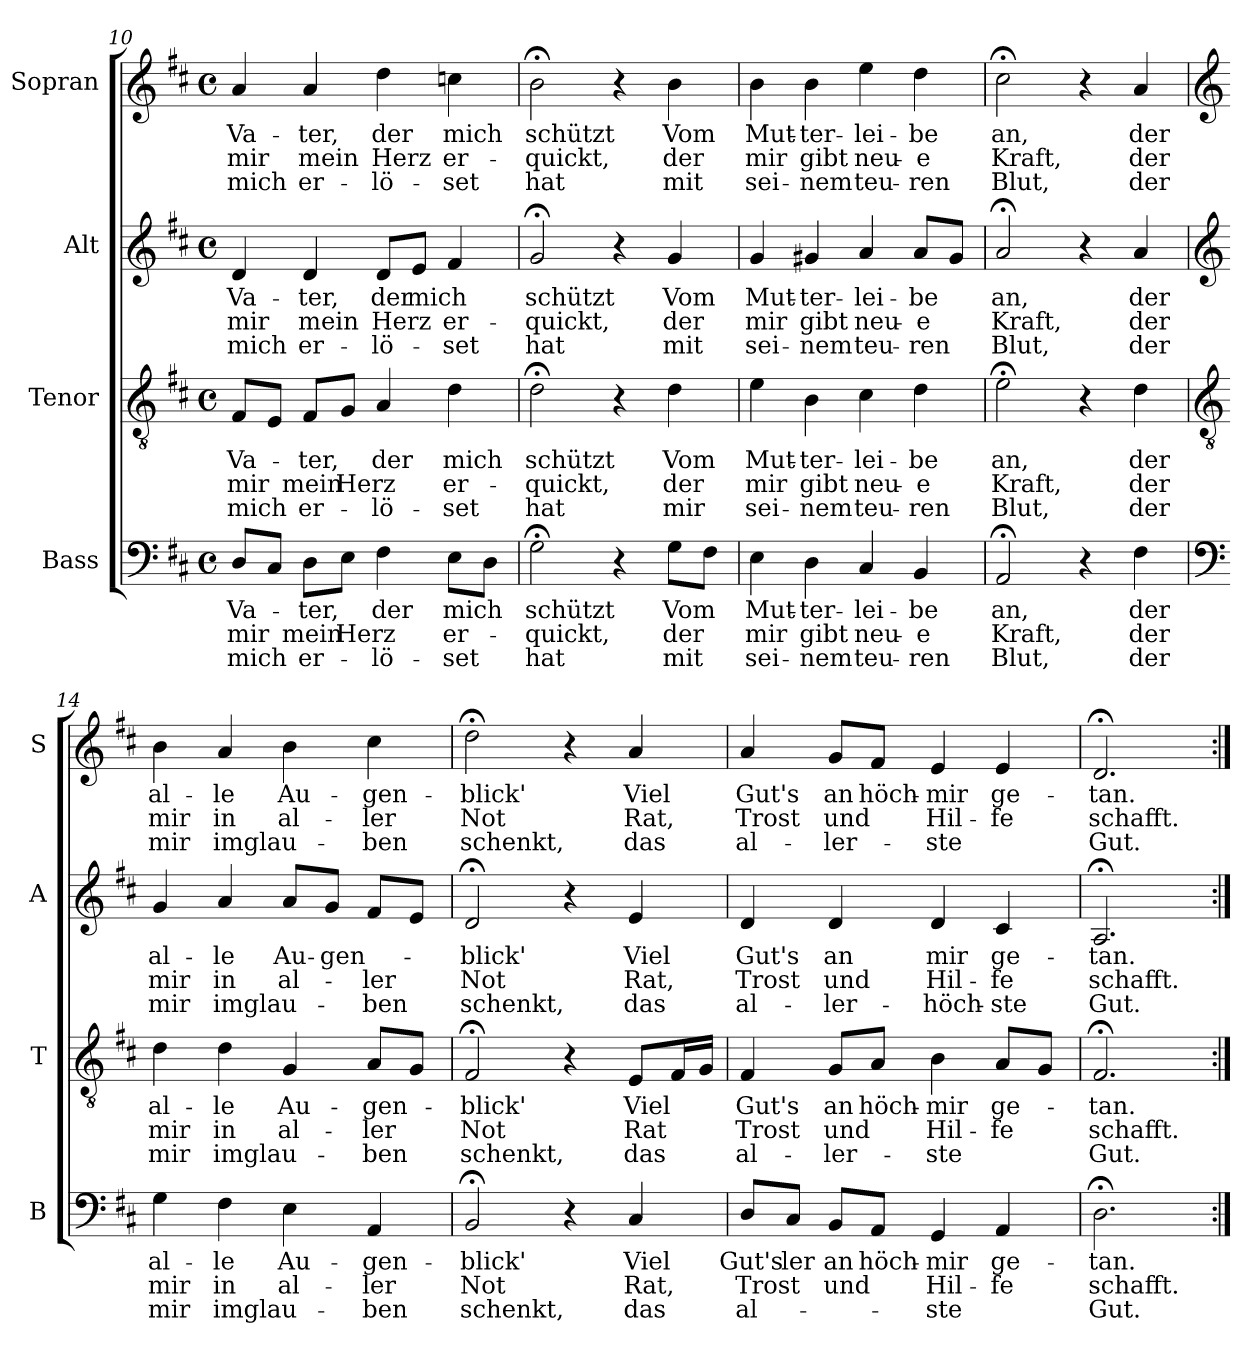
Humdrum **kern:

**kern	**text	**text	**text	**kern	**text	**text	**text	**kern	**text	**text	**text	**kern	**text	**text	**text
*part4	*part4	*part4	*part4	*part3	*part3	*part3	*part3	*part2	*part2	*part2	*part2	*part1	*part1	*part1	*part1
*staff4	*staff4	*staff4	*staff4	*staff3	*staff3	*staff3	*staff3	*staff2	*staff2	*staff2	*staff2	*staff1	*staff1	*staff1	*staff1
*I"Bass	*	*	*	*I"Tenor	*	*	*	*I"Alt	*	*	*	*I"Sopran	*	*	*
*I'B	*	*	*	*I'T	*	*	*	*I'A	*	*	*	*I'S	*	*	*
*clefF4	*	*	*	*clefGv2	*	*	*	*clefG2	*	*	*	*clefG2	*	*	*
*k[f#c#]	*	*	*	*k[f#c#]	*	*	*	*k[f#c#]	*	*	*	*k[f#c#]	*	*	*
*D:	*	*	*	*D:	*	*	*	*D:	*	*	*	*D:	*	*	*
*M4/4	*	*	*	*M4/4	*	*	*	*M4/4	*	*	*	*M4/4	*	*	*
*met(c)	*	*	*	*met(c)	*	*	*	*met(c)	*	*	*	*met(c)	*	*	*
=10	=10	=10	=10	=10	=10	=10	=10	=10	=10	=10	=10	=10	=10	=10	=10
!	!LO:LY:b:cj	!LO:LY:b	!LO:LY:b	!	!LO:LY:b:cj	!LO:LY:b	!LO:LY:b	!	!LO:LY:b:cj	!LO:LY:b:cj	!LO:LY:b:cj	!	!LO:LY:b:cj	!LO:LY:b:cj	!LO:LY:b:cj
8D/L	Va-	-mir	mich	8F#/L	Va-	-mir	mich	4d/	Va-	-mir	mich	4a/	Va-	-mir	mich
8C#/J	.	.	.	8E/J	.	.	.	.	.	.	.	.	.	.	.
!	!LO:LY:b	!LO:LY:b	!LO:LY:b:cj	!	!LO:LY:b	!LO:LY:b	!LO:LY:b:cj	!	!LO:LY:b:cj	!LO:LY:b:cj	!LO:LY:b:cj	!	!LO:LY:b:cj	!LO:LY:b:cj	!LO:LY:b:cj
8D\L	ter,	mein	er-	8F#/L	ter,	mein	er-	4d/	ter,	mein	er-	4a/	ter,	mein	er-
!	!	!LO:LY:b	!	!	!	!LO:LY:b	!	!	!	!	!	!	!	!	!
8E\J	.	-Herz	.	8G/J	.	-Herz	.	.	.	.	.	.	.	.	.
!	!LO:LY:b:cj	!	!LO:LY:b:cj	!	!LO:LY:b:cj	!	!LO:LY:b:cj	!	!LO:LY:b	!LO:LY:b	!LO:LY:b:cj	!	!LO:LY:b:cj	!LO:LY:b:cj	!LO:LY:b:cj
4F#\	der	.	lö-	4A/	der	.	lö-	8d/L	-der	Herz	lö-	4dd\	-der	Herz	lö-
!	!	!	!	!	!	!	!	!	!LO:LY:b	!	!	!	!	!	!
.	.	.	.	.	.	.	.	8e/J	-mich	.	.	.	.	.	.
!	!LO:LY:b	!LO:LY:b:cj	!LO:LY:b	!	!LO:LY:b:cj	!LO:LY:b:cj	!LO:LY:b:cj	!	!	!LO:LY:b:cj	!LO:LY:b:cj	!	!LO:LY:b:cj	!LO:LY:b:cj	!LO:LY:b:cj
8E\L	-mich	er-	-set	4d\	-mich	er-	-set	4f#/	.	er-	-set	4ccn\	-mich	er-	-set
8D\J	.	.	.	.	.	.	.	.	.	.	.	.	.	.	.
!!LO:LB:g=z
=11	=11	=11	=11	=11	=11	=11	=11	=11	=11	=11	=11	=11	=11	=11	=11
!	!LO:LY:b:cj	!LO:LY:b:cj	!LO:LY:b:cj	!	!LO:LY:b:cj	!LO:LY:b:cj	!LO:LY:b:cj	!	!LO:LY:b:cj	!LO:LY:b:cj	!LO:LY:b:cj	!	!LO:LY:b:cj	!LO:LY:b:cj	!LO:LY:b:cj
2G;<\	schützt	quickt,	hat	2d;<\	schützt	quickt,	hat	2g;</	schützt	quickt,	hat	2b;<\	schützt	quickt,	hat
4r	.	.	.	4r	.	.	.	4r	.	.	.	4r	.	.	.
!	!LO:LY:b	!LO:LY:b	!LO:LY:b	!	!LO:LY:b:cj	!LO:LY:b:cj	!LO:LY:b:cj	!	!LO:LY:b:cj	!LO:LY:b:cj	!LO:LY:b:cj	!	!LO:LY:b:cj	!LO:LY:b:cj	!LO:LY:b:cj
8G\L	Vom	der	mit	4d\	Vom	der	mir	4g/	Vom	der	mit	4b\	Vom	der	mit
8F#\J	.	.	.	.	.	.	.	.	.	.	.	.	.	.	.
=12	=12	=12	=12	=12	=12	=12	=12	=12	=12	=12	=12	=12	=12	=12	=12
!	!LO:LY:b:cj	!LO:LY:b:cj	!LO:LY:b:cj	!	!LO:LY:b:cj	!LO:LY:b:cj	!LO:LY:b:cj	!	!LO:LY:b:cj	!LO:LY:b:cj	!LO:LY:b:cj	!	!LO:LY:b:cj	!LO:LY:b:cj	!LO:LY:b:cj
4E\	Mut-	-mir	sei-	4e\	Mut-	-mir	sei-	4g/	Mut-	-mir	sei-	4b\	Mut-	-mir	sei-
!	!LO:LY:b:cj	!LO:LY:b:cj	!LO:LY:b:cj	!	!LO:LY:b:cj	!LO:LY:b:cj	!LO:LY:b:cj	!	!LO:LY:b:cj	!LO:LY:b:cj	!LO:LY:b:cj	!	!LO:LY:b:cj	!LO:LY:b:cj	!LO:LY:b:cj
4D\	-ter-	-gibt	nem	4B\	-ter-	-gibt	nem	4g#X/	-ter-	-gibt	nem	4b\	-ter-	-gibt	nem
!	!LO:LY:b:cj	!LO:LY:b:cj	!LO:LY:b:cj	!	!LO:LY:b:cj	!LO:LY:b:cj	!LO:LY:b:cj	!	!LO:LY:b:cj	!LO:LY:b:cj	!LO:LY:b:cj	!	!LO:LY:b:cj	!LO:LY:b:cj	!LO:LY:b:cj
4C#/	lei-	-neu-	-teu-	4c#\	lei-	-neu-	-teu-	4a/	lei-	-neu-	-teu-	4ee\	lei-	-neu-	-teu-
!	!LO:LY:b:cj	!LO:LY:b:cj	!LO:LY:b:cj	!	!LO:LY:b:cj	!LO:LY:b:cj	!LO:LY:b:cj	!	!LO:LY:b	!LO:LY:b:cj	!LO:LY:b	!	!LO:LY:b:cj	!LO:LY:b:cj	!LO:LY:b:cj
4BB/	-be	e	ren	4d\	-be	e	ren	8a/L	-be	e	ren	4dd\	-be	e	ren
.	.	.	.	.	.	.	.	8g#/J	.	.	.	.	.	.	.
=13	=13	=13	=13	=13	=13	=13	=13	=13	=13	=13	=13	=13	=13	=13	=13
!	!LO:LY:b:cj	!LO:LY:b:cj	!LO:LY:b:cj	!	!LO:LY:b:cj	!LO:LY:b:cj	!LO:LY:b:cj	!	!LO:LY:b:cj	!LO:LY:b:cj	!LO:LY:b:cj	!	!LO:LY:b:cj	!LO:LY:b:cj	!LO:LY:b:cj
2AA;</	an,	Kraft,	Blut,	2e;<\	an,	Kraft,	Blut,	2a;</	an,	Kraft,	Blut,	2cc#;<\	an,	Kraft,	Blut,
4r	.	.	.	4r	.	.	.	4r	.	.	.	4r	.	.	.
!	!LO:LY:b:cj	!LO:LY:b:cj	!LO:LY:b:cj	!	!LO:LY:b:cj	!LO:LY:b:cj	!LO:LY:b:cj	!	!LO:LY:b:cj	!LO:LY:b:cj	!LO:LY:b:cj	!	!LO:LY:b:cj	!LO:LY:b:cj	!LO:LY:b:cj
4F#\	der	der	der	4d\	der	der	der	4a/	der	der	der	4a/	der	der	der
!!LO:PB:g=z
=14	=14	=14	=14	=14	=14	=14	=14	=14	=14	=14	=14	=14	=14	=14	=14
*clefF4	*	*	*	*clefGv2	*	*	*	*clefG2	*	*	*	*clefG2	*	*	*
!	!LO:LY:b:cj	!LO:LY:b:cj	!LO:LY:b:cj	!	!LO:LY:b:cj	!LO:LY:b:cj	!LO:LY:b:cj	!	!LO:LY:b:cj	!LO:LY:b:cj	!LO:LY:b:cj	!	!LO:LY:b:cj	!LO:LY:b:cj	!LO:LY:b:cj
4G\	al-	-mir	mir	4d\	al-	-mir	mir	4g/	al-	-mir	mir	4b\	al-	-mir	mir
!	!LO:LY:b:cj	!LO:LY:b:cj	!LO:LY:b	!	!LO:LY:b:cj	!LO:LY:b:cj	!LO:LY:b	!	!LO:LY:b:cj	!LO:LY:b:cj	!LO:LY:b	!	!LO:LY:b:cj	!LO:LY:b:cj	!LO:LY:b
4F#\	le	in	imglau-	4d\	le	in	imglau-	4a/	le	in	imglau-	4a/	le	in	imglau-
!	!LO:LY:b:cj	!LO:LY:b:cj	!	!	!LO:LY:b:cj	!LO:LY:b:cj	!	!	!LO:LY:b:cj	!LO:LY:b:cj	!	!	!LO:LY:b:cj	!LO:LY:b:cj	!
4E\	-Au-	-al-	.	4G/	-Au-	-al-	.	8a/L	-Au-	-al-	.	4b\	-Au-	-al-	.
!	!	!	!	!	!	!	!	!	!LO:LY:b	!	!	!	!	!	!
.	.	.	.	.	.	.	.	8g/J	-gen-	.	.	.	.	.	.
!	!LO:LY:b:cj	!LO:LY:b:cj	!LO:LY:b:cj	!	!LO:LY:b:cj	!LO:LY:b	!LO:LY:b	!	!	!LO:LY:b	!LO:LY:b	!	!LO:LY:b:cj	!LO:LY:b:cj	!LO:LY:b:cj
4AA/	-gen-	-ler	ben	8A/L	-gen-	-ler	ben	8f#/L	.	-ler	ben	4cc#\	-gen-	-ler	ben
.	.	.	.	8G/J	.	.	.	8e/J	.	.	.	.	.	.	.
=15	=15	=15	=15	=15	=15	=15	=15	=15	=15	=15	=15	=15	=15	=15	=15
!	!LO:LY:b:cj	!LO:LY:b:cj	!LO:LY:b:cj	!	!LO:LY:b:cj	!LO:LY:b:cj	!LO:LY:b:cj	!	!LO:LY:b:cj	!LO:LY:b:cj	!LO:LY:b:cj	!	!LO:LY:b:cj	!LO:LY:b:cj	!LO:LY:b:cj
2BB;</	blick'	Not	schenkt,	2F#;</	blick'	Not	schenkt,	2d;</	blick'	Not	schenkt,	2dd;<\	blick'	Not	schenkt,
4r	.	.	.	4r	.	.	.	4r	.	.	.	4r	.	.	.
!	!LO:LY:b:cj	!LO:LY:b:cj	!LO:LY:b:cj	!	!LO:LY:b	!LO:LY:b	!LO:LY:b	!	!LO:LY:b:cj	!LO:LY:b:cj	!LO:LY:b:cj	!	!LO:LY:b:cj	!LO:LY:b:cj	!LO:LY:b:cj
4C#/	Viel	Rat,	das	8E/L	Viel	Rat	das	4e/	Viel	Rat,	das	4a/	Viel	Rat,	das
.	.	.	.	16F#/	.	.	.	.	.	.	.	.	.	.	.
.	.	.	.	16G/J	.	.	.	.	.	.	.	.	.	.	.
=16	=16	=16	=16	=16	=16	=16	=16	=16	=16	=16	=16	=16	=16	=16	=16
!	!LO:LY:b	!LO:LY:b	!LO:LY:b:cj	!	!LO:LY:b:cj	!LO:LY:b:cj	!LO:LY:b:cj	!	!LO:LY:b:cj	!LO:LY:b:cj	!LO:LY:b:cj	!	!LO:LY:b:cj	!LO:LY:b:cj	!LO:LY:b:cj
8D/L	Gut's	Trost	al-	4F#/	Gut's	Trost	al-	4d/	Gut's	Trost	al-	4a/	Gut's	Trost	al-
!	!LO:LY:b	!	!	!	!	!	!	!	!	!	!	!	!	!	!
8C#/J	-ler	.	.	.	.	.	.	.	.	.	.	.	.	.	.
!	!LO:LY:b	!LO:LY:b	!	!	!LO:LY:b	!LO:LY:b	!LO:LY:b:cj	!	!LO:LY:b:cj	!LO:LY:b:cj	!LO:LY:b:cj	!	!LO:LY:b	!LO:LY:b	!LO:LY:b:cj
8BB/L	an	und	.	8G/L	-an	und	ler-	4d/	-an	und	ler-	8g/L	-an	und	ler-
!	!LO:LY:b	!	!	!	!LO:LY:b	!	!	!	!	!	!	!	!LO:LY:b	!	!
8AA/J	höch-	.	.	8A/J	-höch-	.	.	.	.	.	.	8f#/J	-höch-	.	.
!	!LO:LY:b:cj	!LO:LY:b	!LO:LY:b:cj	!	!LO:LY:b:cj	!LO:LY:b:cj	!LO:LY:b:cj	!	!LO:LY:b:cj	!LO:LY:b	!LO:LY:b:cj	!	!LO:LY:b:cj	!LO:LY:b	!LO:LY:b:cj
4GG/	-mir	Hil-	-ste	4B\	-mir	Hil-	-ste	4d/	-mir	Hil-	-höch-	4e/	-mir	Hil-	-ste
!	!LO:LY:b:cj	!LO:LY:b:rj	!	!	!LO:LY:b:cj	!LO:LY:b:cj	!	!	!LO:LY:b:cj	!LO:LY:b:rj	!LO:LY:b:rj	!	!LO:LY:b:cj	!LO:LY:b:rj	!
4AA/	ge-	-fe	.	8A/L	ge-	-fe	.	4c#/	-ge-	-fe	ste	4e/	ge-	-fe	.
.	.	.	.	8G/J	.	.	.	.	.	.	.	.	.	.	.
=17	=17	=17	=17	=17	=17	=17	=17	=17	=17	=17	=17	=17	=17	=17	=17
!	!LO:LY:b:cj	!LO:LY:b:cj	!LO:LY:b:cj	!	!LO:LY:b:cj	!LO:LY:b:cj	!LO:LY:b:cj	!	!LO:LY:b:cj	!LO:LY:b:cj	!LO:LY:b:cj	!	!LO:LY:b:cj	!LO:LY:b:cj	!LO:LY:b:cj
2.D;<\	tan.	schafft.	Gut.	2.F#;</	tan.	schafft.	Gut.	2.A;</	tan.	schafft.	Gut.	2.d;</	tan.	schafft.	Gut.
=:|!	=:|!	=:|!	=:|!	=:|!	=:|!	=:|!	=:|!	=:|!	=:|!	=:|!	=:|!	=:|!	=:|!	=:|!	=:|!
*-	*-	*-	*-	*-	*-	*-	*-	*-	*-	*-	*-	*-	*-	*-	*-
